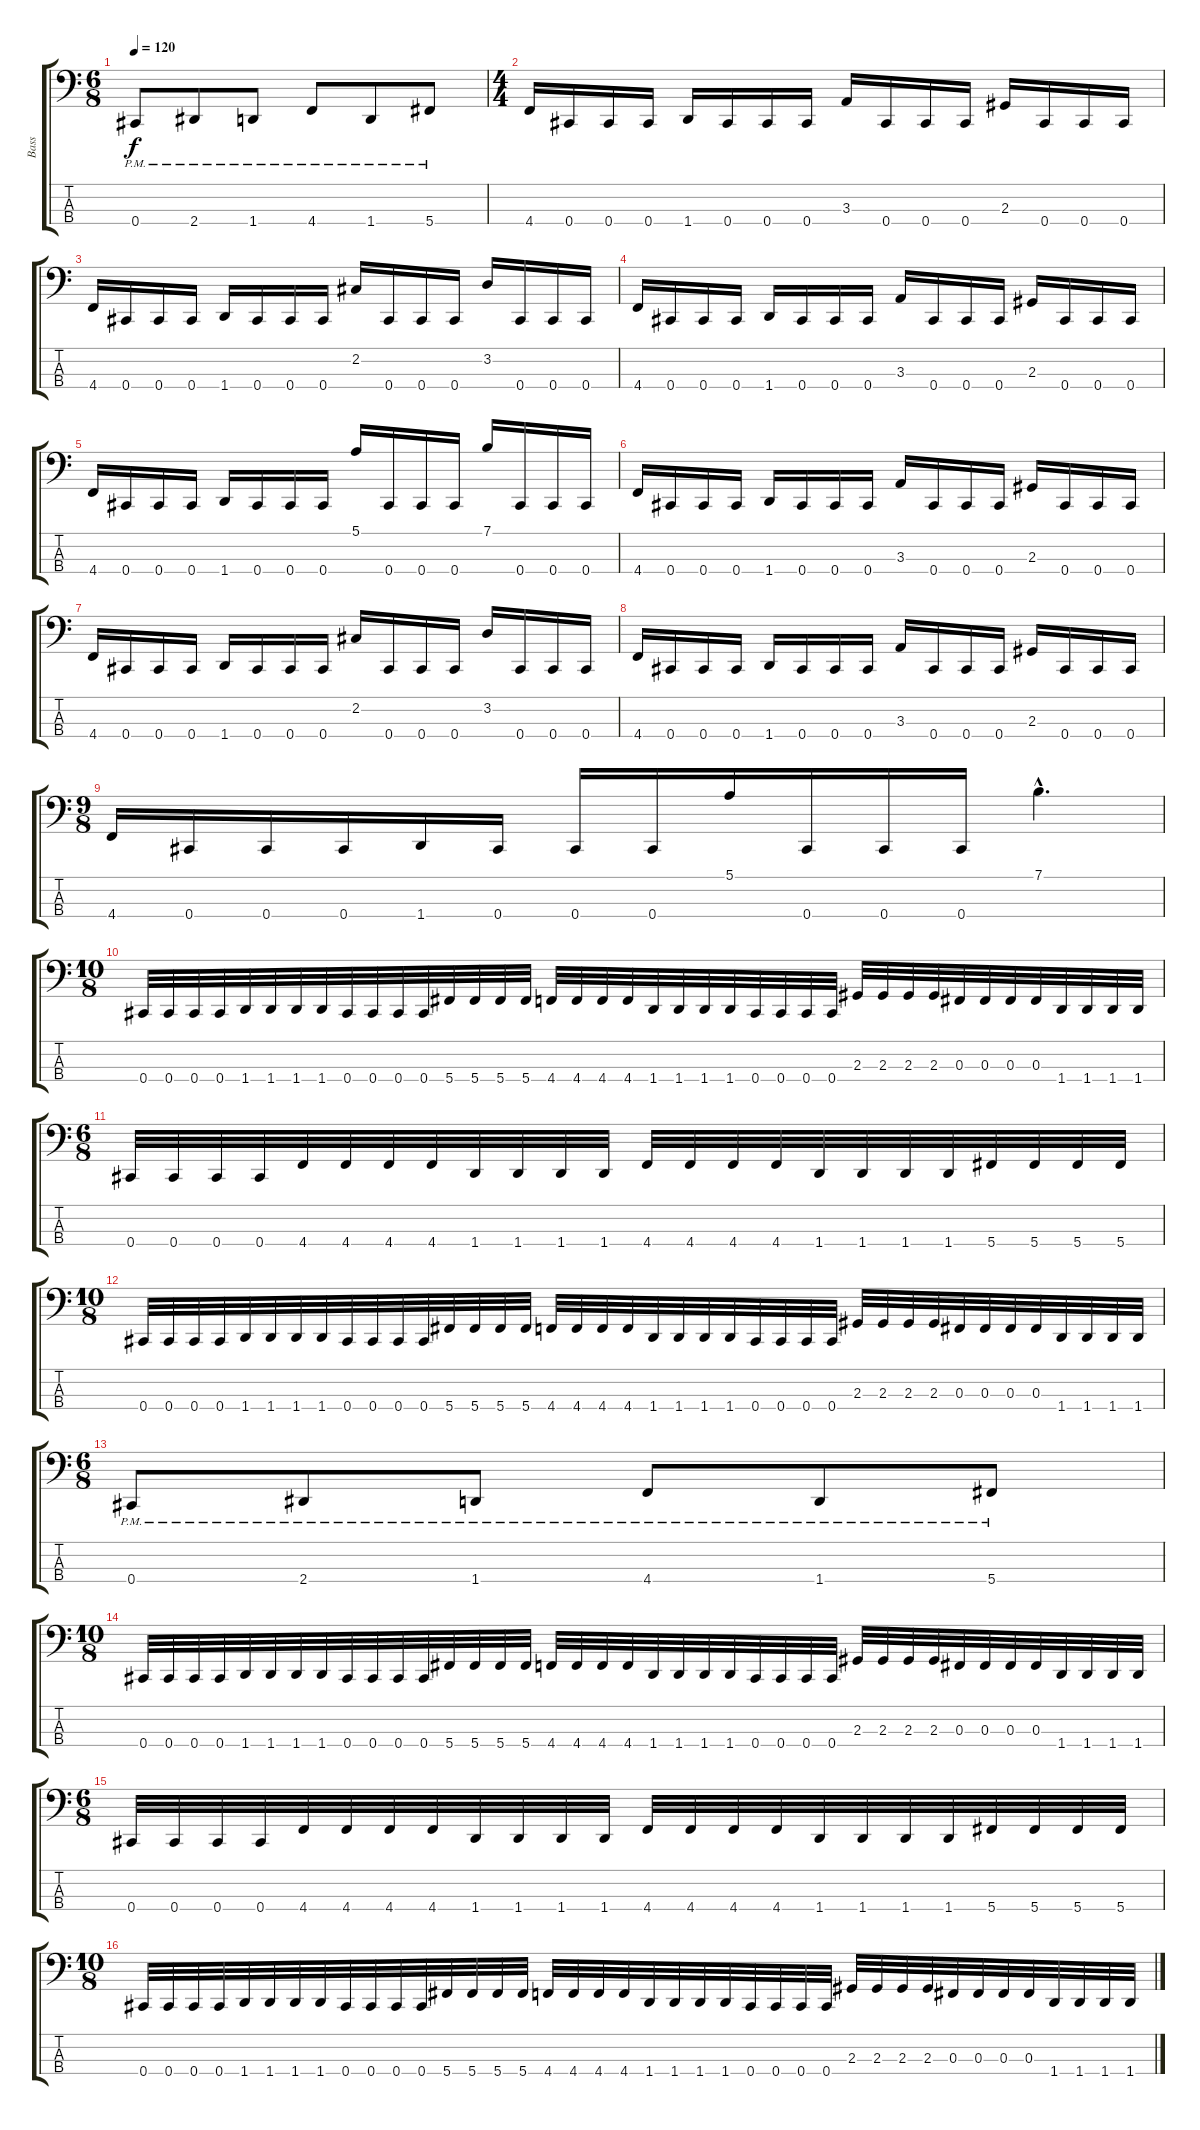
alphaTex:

\track ("Bass" "Bass") {instrument electricbasspick}
\staff {score tabs}
\tuning (E2 B1 Gb1 Db1) {hide}
\ts (6 8)
\tempo 120
\clef f4
\ks c
0.4{pm}.8{dy f} 2.4{pm}.8 1.4{pm}.8 4.4{pm}.8 1.4{pm}.8 5.4{pm}.8 |
\ts (4 4)
4.4.16 0.4.16 0.4.16 0.4.16 1.4.16 0.4.16 0.4.16 0.4.16 3.3.16 0.4.16 0.4.16 0.4.16 2.3.16 0.4.16 0.4.16 0.4.16 |
4.4.16 0.4.16 0.4.16 0.4.16 1.4.16 0.4.16 0.4.16 0.4.16 2.2.16 0.4.16 0.4.16 0.4.16 3.2.16 0.4.16 0.4.16 0.4.16 |
4.4.16 0.4.16 0.4.16 0.4.16 1.4.16 0.4.16 0.4.16 0.4.16 3.3.16 0.4.16 0.4.16 0.4.16 2.3.16 0.4.16 0.4.16 0.4.16 |
4.4.16 0.4.16 0.4.16 0.4.16 1.4.16 0.4.16 0.4.16 0.4.16 5.1.16 0.4.16 0.4.16 0.4.16 7.1.16 0.4.16 0.4.16 0.4.16 |
4.4.16 0.4.16 0.4.16 0.4.16 1.4.16 0.4.16 0.4.16 0.4.16 3.3.16 0.4.16 0.4.16 0.4.16 2.3.16 0.4.16 0.4.16 0.4.16 |
4.4.16 0.4.16 0.4.16 0.4.16 1.4.16 0.4.16 0.4.16 0.4.16 2.2.16 0.4.16 0.4.16 0.4.16 3.2.16 0.4.16 0.4.16 0.4.16 |
4.4.16 0.4.16 0.4.16 0.4.16 1.4.16 0.4.16 0.4.16 0.4.16 3.3.16 0.4.16 0.4.16 0.4.16 2.3.16 0.4.16 0.4.16 0.4.16 |
\ts (9 8)
4.4.16 0.4.16 0.4.16 0.4.16 1.4.16 0.4.16 0.4.16 0.4.16 5.1.16 0.4.16 0.4.16 0.4.16 7.1{hac}.4{d} |
\ts (10 8)
0.4.32 0.4.32 0.4.32 0.4.32 1.4.32 1.4.32 1.4.32 1.4.32 0.4.32 0.4.32 0.4.32 0.4.32 5.4.32 5.4.32 5.4.32 5.4.32 4.4.32 4.4.32 4.4.32 4.4.32 1.4.32 1.4.32 1.4.32 1.4.32 0.4.32 0.4.32 0.4.32 0.4.32 2.3.32 2.3.32 2.3.32 2.3.32 0.3.32 0.3.32 0.3.32 0.3.32 1.4.32 1.4.32 1.4.32 1.4.32 |
\ts (6 8)
0.4.32 0.4.32 0.4.32 0.4.32 4.4.32 4.4.32 4.4.32 4.4.32 1.4.32 1.4.32 1.4.32 1.4.32 4.4.32 4.4.32 4.4.32 4.4.32 1.4.32 1.4.32 1.4.32 1.4.32 5.4.32 5.4.32 5.4.32 5.4.32 |
\ts (10 8)
0.4.32 0.4.32 0.4.32 0.4.32 1.4.32 1.4.32 1.4.32 1.4.32 0.4.32 0.4.32 0.4.32 0.4.32 5.4.32 5.4.32 5.4.32 5.4.32 4.4.32 4.4.32 4.4.32 4.4.32 1.4.32 1.4.32 1.4.32 1.4.32 0.4.32 0.4.32 0.4.32 0.4.32 2.3.32 2.3.32 2.3.32 2.3.32 0.3.32 0.3.32 0.3.32 0.3.32 1.4.32 1.4.32 1.4.32 1.4.32 |
\ts (6 8)
0.4{pm}.8 2.4{pm}.8 1.4{pm}.8 4.4{pm}.8 1.4{pm}.8 5.4{pm}.8 |
\ts (10 8)
0.4.32 0.4.32 0.4.32 0.4.32 1.4.32 1.4.32 1.4.32 1.4.32 0.4.32 0.4.32 0.4.32 0.4.32 5.4.32 5.4.32 5.4.32 5.4.32 4.4.32 4.4.32 4.4.32 4.4.32 1.4.32 1.4.32 1.4.32 1.4.32 0.4.32 0.4.32 0.4.32 0.4.32 2.3.32 2.3.32 2.3.32 2.3.32 0.3.32 0.3.32 0.3.32 0.3.32 1.4.32 1.4.32 1.4.32 1.4.32 |
\ts (6 8)
0.4.32 0.4.32 0.4.32 0.4.32 4.4.32 4.4.32 4.4.32 4.4.32 1.4.32 1.4.32 1.4.32 1.4.32 4.4.32 4.4.32 4.4.32 4.4.32 1.4.32 1.4.32 1.4.32 1.4.32 5.4.32 5.4.32 5.4.32 5.4.32 |
\ts (10 8)
0.4.32 0.4.32 0.4.32 0.4.32 1.4.32 1.4.32 1.4.32 1.4.32 0.4.32 0.4.32 0.4.32 0.4.32 5.4.32 5.4.32 5.4.32 5.4.32 4.4.32 4.4.32 4.4.32 4.4.32 1.4.32 1.4.32 1.4.32 1.4.32 0.4.32 0.4.32 0.4.32 0.4.32 2.3.32 2.3.32 2.3.32 2.3.32 0.3.32 0.3.32 0.3.32 0.3.32 1.4.32 1.4.32 1.4.32 1.4.32
